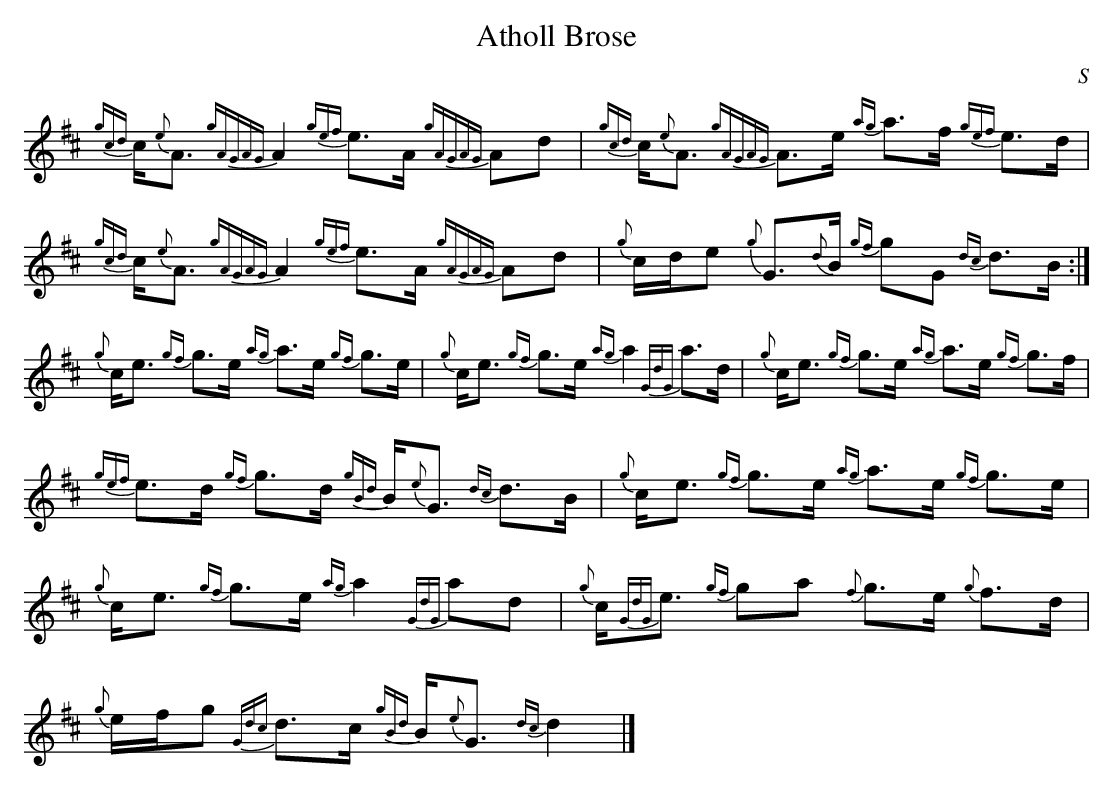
X:1
T:Atholl Brose
E:7
K:D
{gcd}c<{e}A {gAGAG}A2 {gef}e>A {gAGAG}Ad|\
{gcd}c<{e}A {gAGAG}A>e {ag}a>f {gef}e>d|\
{gcd}c<{e}A {gAGAG}A2 {gef}e>A {gAGAG}Ad|\
{g}c/d/e {g}G>{d}B {gf}gG {dc}d>B:|\
{g}c<e {gf}g>e {ag}a>e {gf}g>e|\
{g}c<e {gf}g>e {ag}a2 {GdG}a>d|\
{g}c<e {gf}g>e {ag}a>e {gf}g>f|\
{gef}e>d {gf}g>d {gBd}B<{e}G {dc}d>B|\
{g}c<e {gf}g>e {ag}a>e {gf}g>e|\
{g}c<e {gf}g>e {ag}a2 {GdG}ad|\
{g}c<{GdG}e {gf}ga {f}g>e {g}f>d|\
{g}e/f/g {Gdc}d>c {gBd}B<{e}G {dc}d2|]\
